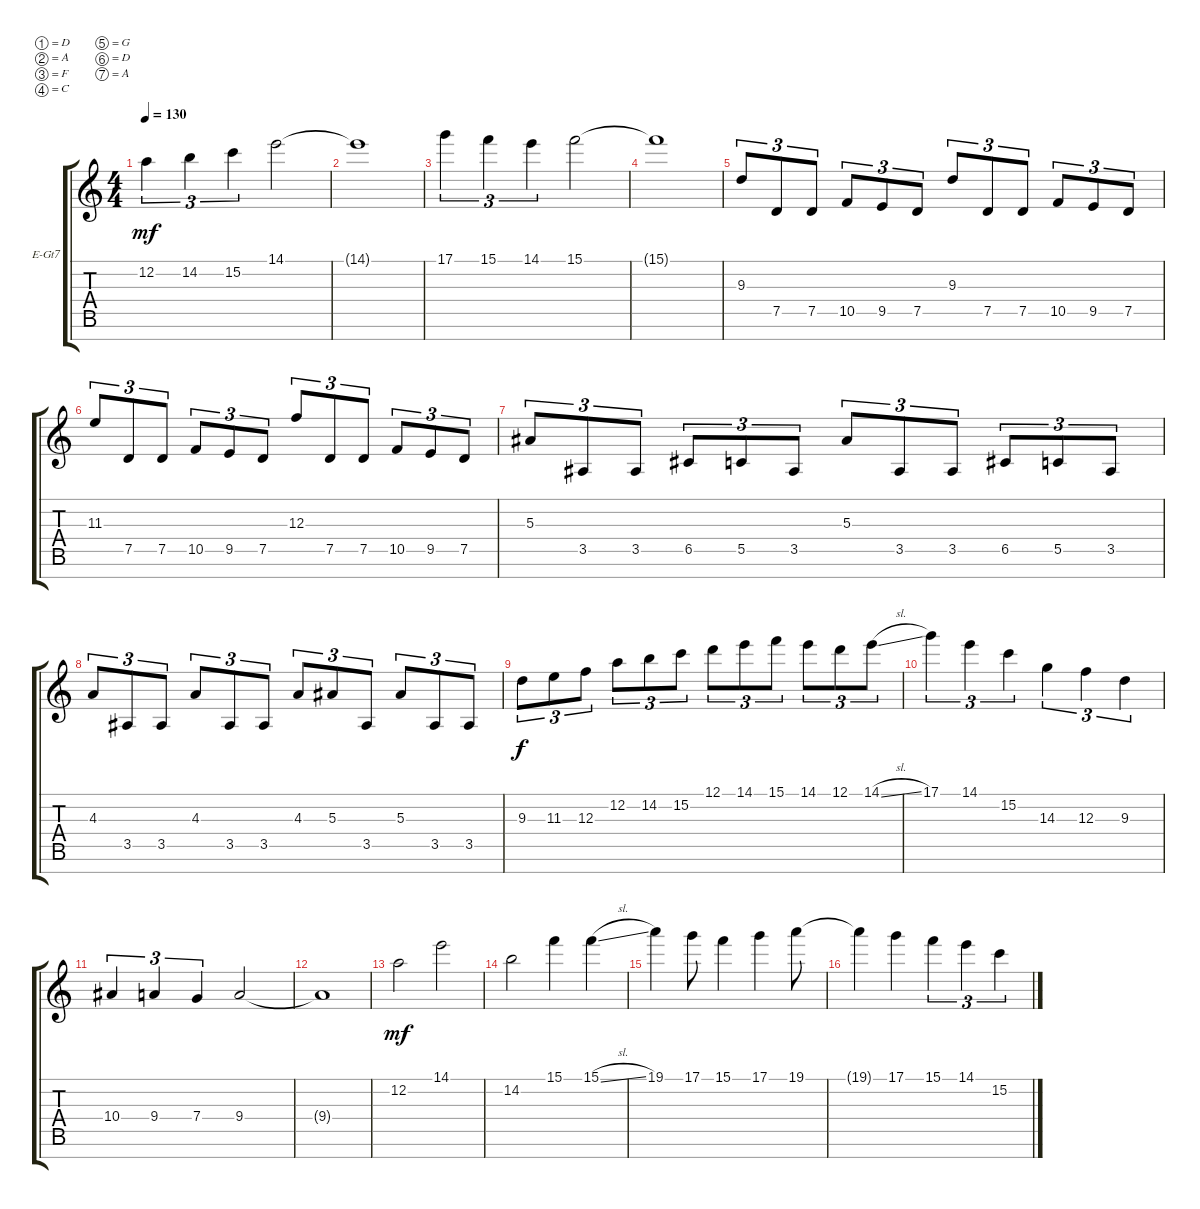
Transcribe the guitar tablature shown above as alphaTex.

\defaultSystemsLayout 4
\bracketExtendMode groupsimilarinstruments
\firstSystemTrackNameOrientation horizontal
\otherSystemsTrackNameOrientation horizontal
\track ("Electric Guitar" "E-Gt7") {instrument distortionguitar}
\staff {score tabs}
\tuning (D4 A3 F3 C3 G2 D2 A1)
\ts (4 4)
\tempo 130
\clef g2
\ks c
12.2.4{tu (3 2) dy mf} 14.2.4{tu (3 2)} 15.2.4{tu (3 2)} 14.1.2 |
14.1{t}.1 |
17.1.4{tu (3 2)} 15.1.4{tu (3 2)} 14.1.4{tu (3 2)} 15.1.2 |
15.1{t}.1 |
9.3.8{tu (3 2)} 7.5.8{tu (3 2)} 7.5.8{tu (3 2)} 10.5.8{tu (3 2)} 9.5.8{tu (3 2)} 7.5.8{tu (3 2)} 9.3.8{tu (3 2)} 7.5.8{tu (3 2)} 7.5.8{tu (3 2)} 10.5.8{tu (3 2)} 9.5.8{tu (3 2)} 7.5.8{tu (3 2)} |
11.3.8{tu (3 2)} 7.5.8{tu (3 2)} 7.5.8{tu (3 2)} 10.5.8{tu (3 2)} 9.5.8{tu (3 2)} 7.5.8{tu (3 2)} 12.3.8{tu (3 2)} 7.5.8{tu (3 2)} 7.5.8{tu (3 2)} 10.5.8{tu (3 2)} 9.5.8{tu (3 2)} 7.5.8{tu (3 2)} |
5.3.8{tu (3 2)} 3.5.8{tu (3 2)} 3.5.8{tu (3 2)} 6.5.8{tu (3 2)} 5.5.8{tu (3 2)} 3.5.8{tu (3 2)} 5.3.8{tu (3 2)} 3.5.8{tu (3 2)} 3.5.8{tu (3 2)} 6.5.8{tu (3 2)} 5.5.8{tu (3 2)} 3.5.8{tu (3 2)} |
4.3.8{tu (3 2)} 3.5.8{tu (3 2)} 3.5.8{tu (3 2)} 4.3.8{tu (3 2)} 3.5.8{tu (3 2)} 3.5.8{tu (3 2)} 4.3.8{tu (3 2)} 5.3.8{tu (3 2)} 3.5.8{tu (3 2)} 5.3.8{tu (3 2)} 3.5.8{tu (3 2)} 3.5.8{tu (3 2)} |
9.3.8{tu (3 2) dy f} 11.3.8{tu (3 2)} 12.3.8{tu (3 2)} 12.2.8{tu (3 2)} 14.2.8{tu (3 2)} 15.2.8{tu (3 2)} 12.1.8{tu (3 2)} 14.1.8{tu (3 2)} 15.1.8{tu (3 2)} 14.1.8{tu (3 2)} 12.1.8{tu (3 2)} 14.1{sl}.8{tu (3 2)} |
17.1.4{tu (3 2)} 14.1.4{tu (3 2)} 15.2.4{tu (3 2)} 14.3.4{tu (3 2)} 12.3.4{tu (3 2)} 9.3.4{tu (3 2)} |
10.4.4{tu (3 2)} 9.4.4{tu (3 2)} 7.4.4{tu (3 2)} 9.4.2 |
9.4{t}.1 |
12.2.2{dy mf} 14.1.2 |
14.2.2 15.1.4 15.1{sl}.4 |
19.1.4 17.1.8 15.1.4 17.1.4 19.1.8 |
19.1{t}.4 17.1.4 15.1.4{tu (3 2)} 14.1.4{tu (3 2)} 15.2.4{tu (3 2)}
